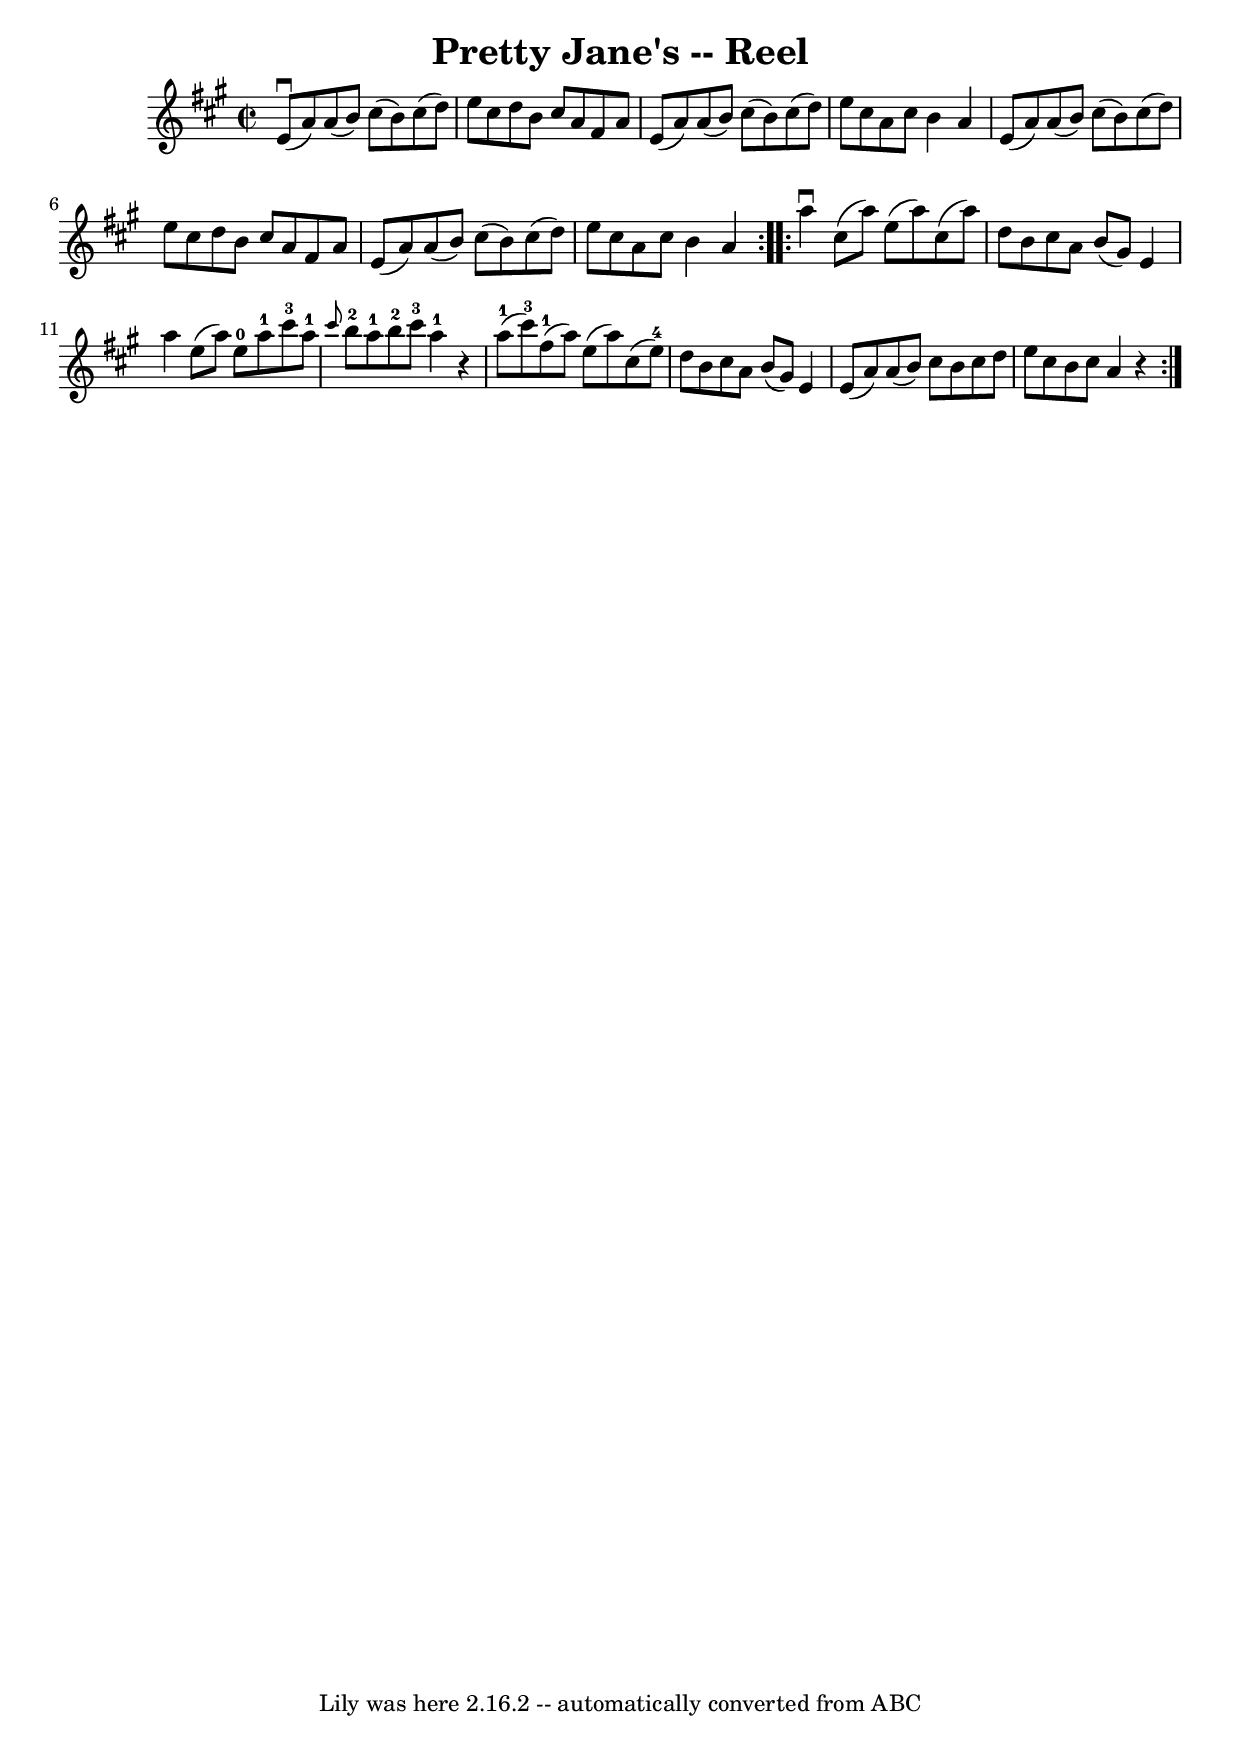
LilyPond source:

\version "2.7.40"
\include "Mammoth.ily"
\header {
	book = "Ryan's Mammoth Collection"
	crossRefNumber = "1"
	footnotes = "\\\\285"
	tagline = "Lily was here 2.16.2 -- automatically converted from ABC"
	title = "Pretty Jane's -- Reel"
}
voicedefault =  {
\set Score.defaultBarType = "empty"

\repeat volta 2 {
\override Staff.TimeSignature #'style = #'C
 \time 2/2 \key a \major e'8^\downbow(a'8) a'8 (b'8) cis''8 
(b'8) cis''8 (d''8)   |
 e''8 cis''8 d''8 b'8    
cis''8 a'8 fis'8 a'8    |
 e'8 (a'8) a'8 (b'8)   
cis''8 (b'8) cis''8 (d''8)   |
 e''8 cis''8 a'8    
cis''8 b'4 a'4    |
 e'8 (a'8) a'8 (b'8) cis''8 
(b'8) cis''8 (d''8)   |
 e''8 cis''8 d''8 b'8    
cis''8 a'8 fis'8 a'8    |
 e'8 (a'8) a'8 (b'8)   
cis''8 (b'8) cis''8 (d''8)   |
 e''8 cis''8 a'8    
cis''8 b'4 a'4    }     \repeat volta 2 { a''4^\downbow cis''8 (
a''8) e''8 (a''8) cis''8 (a''8)   |
 d''8 b'8    
cis''8 a'8 b'8 (gis'8) e'4    |
 a''4 e''8 (a''8  
-) e''8-0 a''8-1 cis'''8-3 a''8-1   |
       
\grace { cis'''8  } b''8-2 a''8-1 b''8-2 cis'''8-3     
a''4-1   r4   |
 a''8-1(cis'''8-3) fis''8-1(
a''8) e''8 (a''8) cis''8 (e''8-4)   |
 d''8 b'8 
 cis''8 a'8 b'8 (gis'8) e'4    |
 e'8 (a'8) a'8 
(b'8) cis''8 b'8 cis''8 d''8    |
 e''8 cis''8  
 b'8 cis''8 a'4    r4   }   
}

\score{
    <<

	\context Staff="default"
	{
	    \voicedefault 
	}

    >>
	\layout {
	}
	\midi {}
}
